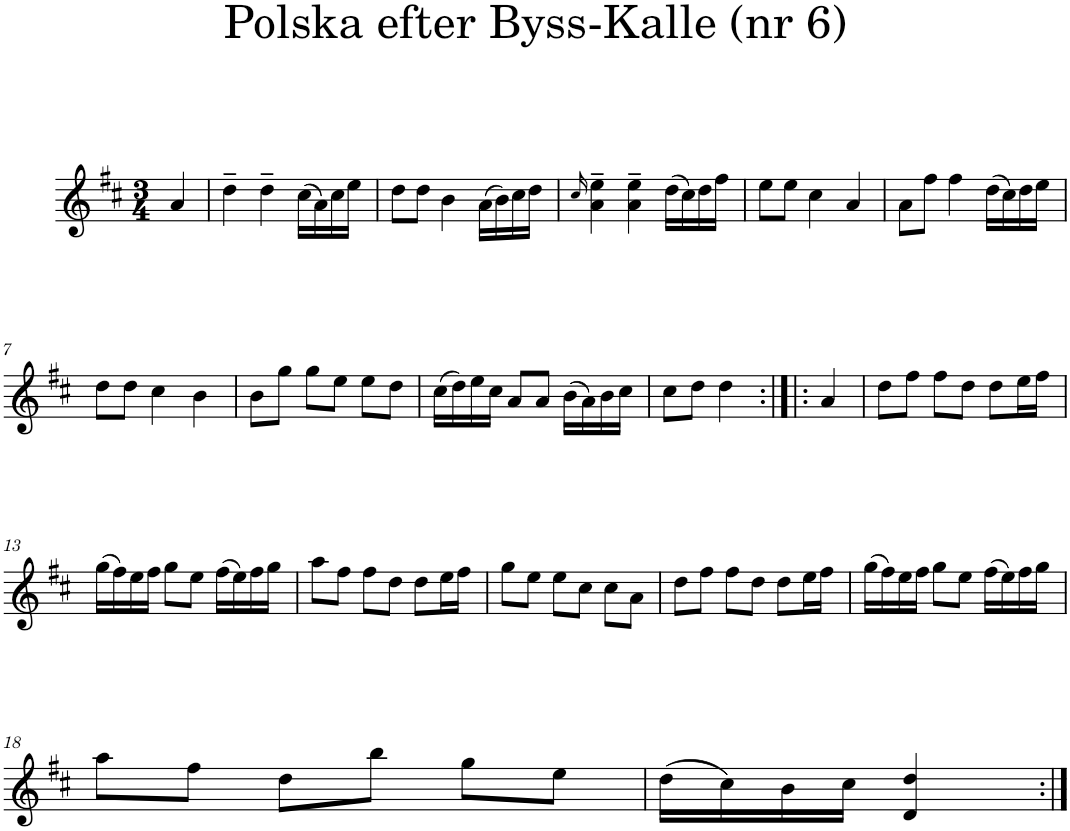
**kern
*part1
*staff1
*I"Piano
*I'Pno
*clefG2
*k[f#c#]
*D:
*M3/4
=1
4a/
=2
4dd~\
4dd~\
(16cc#\LL
16a\)
16cc#\
16ee\JJ
=3
8dd\L
8dd\J
4b\
(16a\LL
16b\)
16cc#\
16dd\JJ
=4
16qcc#/
4a\~ 4ee\~
4a\~ 4ee\~
(16dd\LL
16cc#\)
16dd\
16ff#\JJ
=5
8ee\L
8ee\J
4cc#\
4a/
=6
8a\L
8ff#\J
4ff#\
(16dd\LL
16cc#\)
16dd\
16ee\JJ
!!LO:LB:g=z
=7
8dd\L
8dd\J
4cc#\
4b\
=8
8b\L
8gg\J
8gg\L
8ee\J
8ee\L
8dd\J
=9
(16cc#\LL
16dd\)
16ee\
16cc#\JJ
8a/L
8a/J
(16b\LL
16a\)
16b\
16cc#\JJ
=10
8cc#\L
8dd\J
4dd\
=11:|!|:
4a/
=12
8dd\L
8ff#\J
8ff#\L
8dd\J
8dd\L
16ee\L
16ff#\JJ
!!LO:LB:g=z
=13
(16gg\LL
16ff#\)
16ee\
16ff#\JJ
8gg\L
8ee\J
(16ff#\LL
16ee\)
16ff#\
16gg\JJ
=14
8aa\L
8ff#\J
8ff#\L
8dd\J
8dd\L
16ee\L
16ff#\JJ
=15
8gg\L
8ee\J
8ee\L
8cc#\J
8cc#\L
8a\J
=16
8dd\L
8ff#\J
8ff#\L
8dd\J
8dd\L
16ee\L
16ff#\JJ
=17
(16gg\LL
16ff#\)
16ee\
16ff#\JJ
8gg\L
8ee\J
(16ff#\LL
16ee\)
16ff#\
16gg\JJ
!!LO:LB:g=z
=18
8aa\L
8ff#\J
8dd\L
8bb\J
8gg\L
8ee\J
=19
(16dd\LL
16cc#\)
16b\
16cc#\JJ
4d/ 4dd/
=:|!
*-
